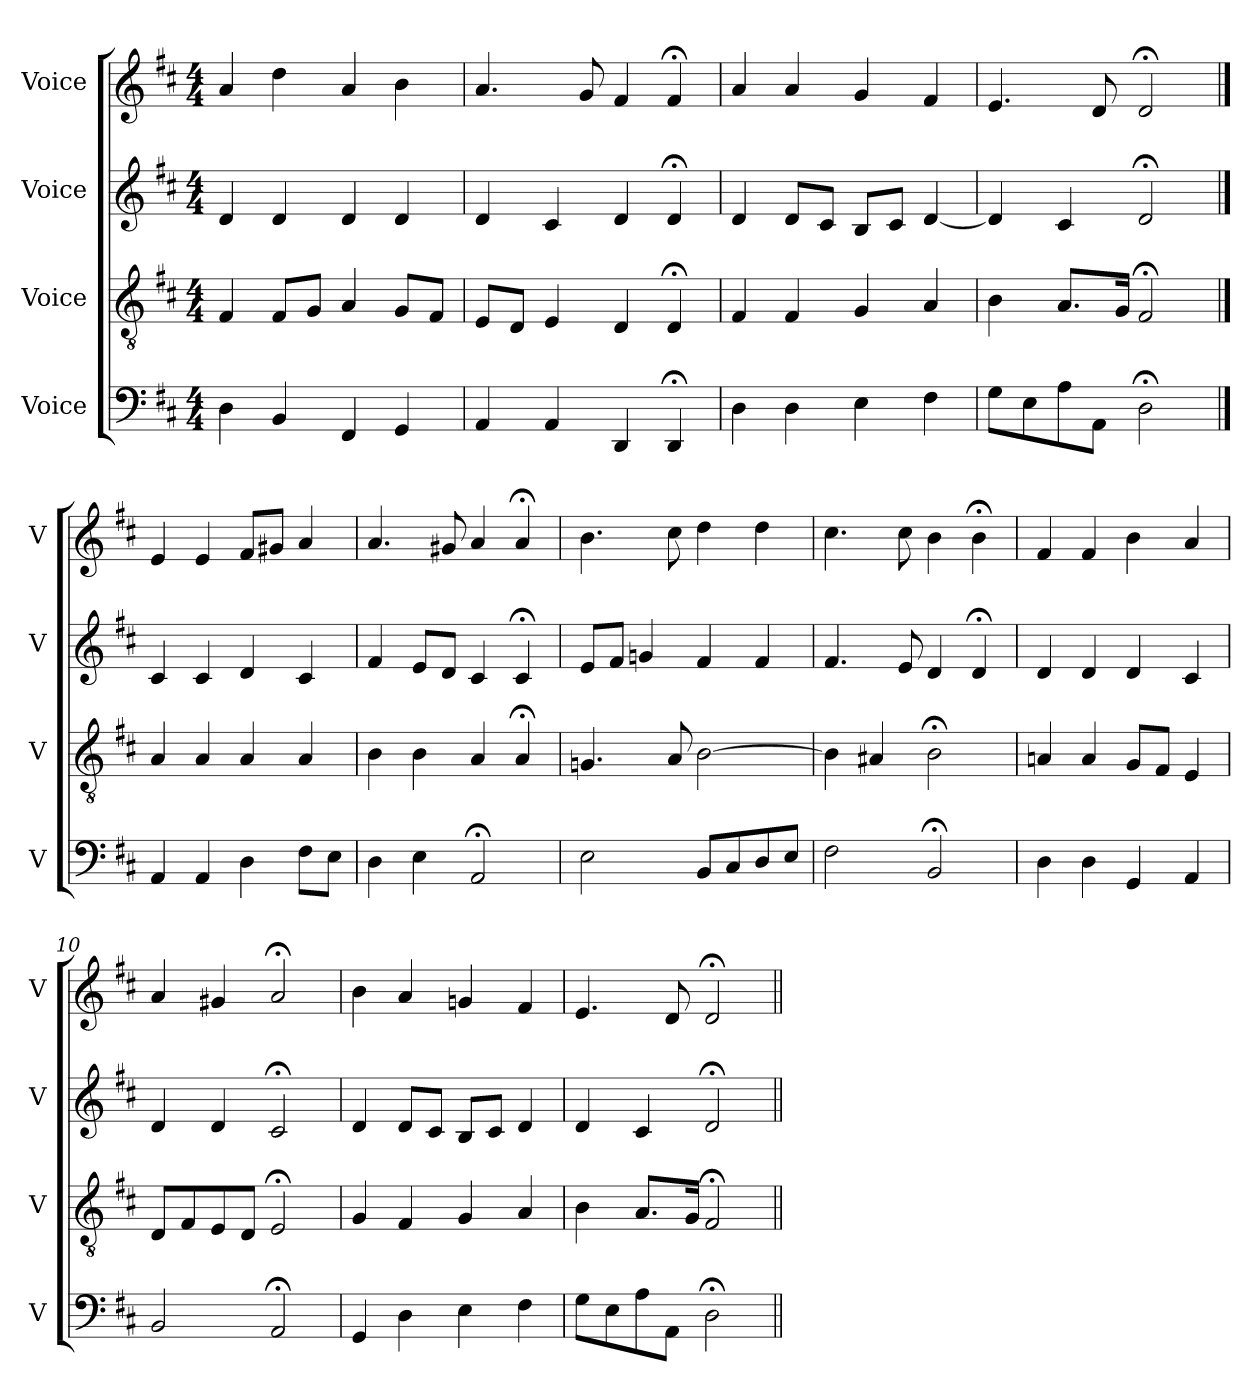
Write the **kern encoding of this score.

**kern	**kern	**kern	**kern
*part4	*part3	*part2	*part1
*staff4	*staff3	*staff2	*staff1
*I"Voice	*I"Voice	*I"Voice	*I"Voice
*I'V	*I'V	*I'V	*I'V
*clefF4	*clefGv2	*clefG2	*clefG2
*k[f#c#]	*k[f#c#]	*k[f#c#]	*k[f#c#]
*M4/4	*M4/4	*M4/4	*M4/4
*MM100	*MM100	*MM100	*MM100
=1	=1	=1	=1
4D\	4F#/	4d/	4a/
4BB/	8F#/L	4d/	4dd\
.	8G/J	.	.
4FF#/	4A/	4d/	4a/
4GG/	8G/L	4d/	4b\
.	8F#/J	.	.
=2	=2	=2	=2
4AA/	8E/L	4d/	4.a/
.	8D/J	.	.
4AA/	4E/	4c#/	.
.	.	.	8g/
4DD/	4D/	4d/	4f#/
4DD;/	4D;/	4d;/	4f#;/
=3	=3	=3	=3
4D\	4F#/	4d/	4a/
4D\	4F#/	8d/L	4a/
.	.	8c#/J	.
4E\	4G/	8B/L	4g/
.	.	8c#/J	.
4F#\	4A/	[4d/	4f#/
=4	=4	=4	=4
8G\L	4B\	4d/]	4.e/
8E\	.	.	.
8A\	8.A/L	4c#/	.
8AA\J	.	.	8d/
.	16G/Jk	.	.
2D;\	2F#;/	2d;/	2d;/
!!LO:LB:g=z
==5	==5	==5	==5
4AA/	4A/	4c#/	4e/
4AA/	4A/	4c#/	4e/
4D\	4A/	4d/	8f#/L
.	.	.	8g#X/J
8F#\L	4A/	4c#/	4a/
8E\J	.	.	.
=6	=6	=6	=6
4D\	4B\	4f#/	4.a/
4E\	4B\	8e/L	.
.	.	8d/J	8g#X/
2AA;/	4A/	4c#/	4a/
.	4A;/	4c#;/	4a;/
=7	=7	=7	=7
2E\	4.Gn/	8e/L	4.b\
.	.	8f#/J	.
.	.	4gn/	.
.	8A/	.	8cc#\
8BB/L	[2B\	4f#/	4dd\
8C#/	.	.	.
8D/	.	4f#/	4dd\
8E/J	.	.	.
=8	=8	=8	=8
2F#\	4B\]	4.f#/	4.cc#\
.	4A#X/	.	.
.	.	8e/	8cc#\
2BB;/	2B;\	4d/	4b\
.	.	4d;/	4b;\
=9	=9	=9	=9
4D\	4An/	4d/	4f#/
4D\	4A/	4d/	4f#/
4GG/	8G/L	4d/	4b\
.	8F#/J	.	.
4AA/	4E/	4c#/	4a/
!!LO:LB:g=z
=10	=10	=10	=10
2BB/	8D/L	4d/	4a/
.	8F#/	.	.
.	8E/	4d/	4g#X/
.	8D/J	.	.
2AA;/	2E;/	2c#;/	2a;/
=11	=11	=11	=11
4GG/	4G/	4d/	4b\
4D\	4F#/	8d/L	4a/
.	.	8c#/J	.
4E\	4G/	8B/L	4gn/
.	.	8c#/J	.
4F#\	4A/	4d/	4f#/
=12	=12	=12	=12
8G\L	4B\	4d/	4.e/
8E\	.	.	.
8A\	8.A/L	4c#/	.
8AA\J	.	.	8d/
.	16G/Jk	.	.
2D;\	2F#;/	2d;/	2d;/
=||	=||	=||	=||
*-	*-	*-	*-
